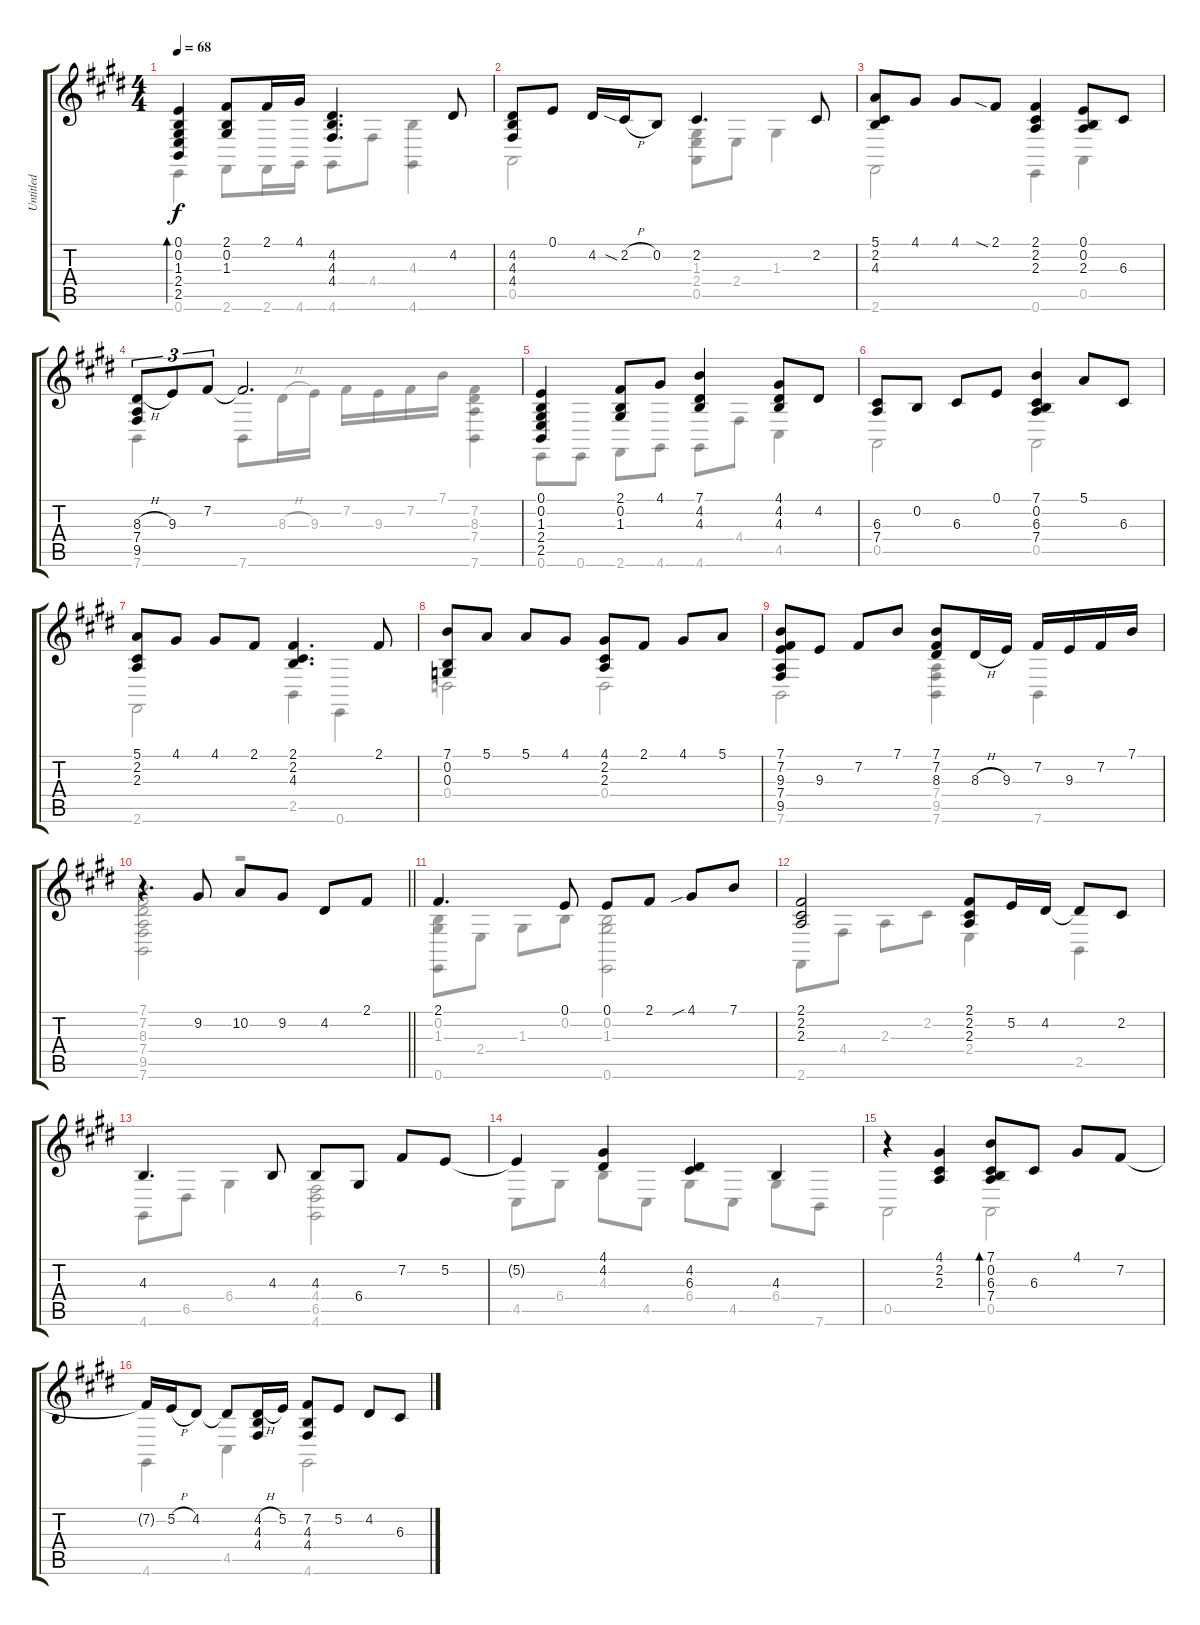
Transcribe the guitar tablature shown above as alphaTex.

\track ("Untitled" "Untitled") {instrument acousticgrandpiano}
\staff {score tabs}
\tuning (E4 B3 G3 D3 A2 E2) {hide}
\voice
\ts (4 4)
\tempo 68
\clef g2
\ks c#minor
(0.1 0.2 1.3 2.4 2.5).4{bd 30 dy f} (2.1 0.2 1.3).8 2.1.16 4.1.16 (4.2 4.3 4.4).4{d} 4.2.8 |
(4.2 4.3 4.4).8 0.1.8 4.2.16 2.2{sia h}.16 0.2.8 2.2.4{d} 2.2.8 |
(5.1 2.2 4.3).8 4.1.8 4.1.8 2.1{sia}.8 (2.1 2.2 2.3).4 (0.1 0.2 2.3).8 6.3.8 |
(8.3{h} 7.4 9.5).8{tu (3 2)} 9.3.8{tu (3 2)} 7.2.8{tu (3 2)} 7.2{t}.2{d} |
(0.1 0.2 1.3 2.4 2.5).4 (2.1 0.2 1.3).8 4.1.8 (7.1 4.2 4.3).4 (4.1 4.2 4.3).8 4.2.8 |
(6.3 7.4).8 0.2.8 6.3.8 0.1.8 (7.1 0.2 6.3 7.4).4 5.1.8 6.3.8 |
(5.1 2.2 2.3).8 4.1.8 4.1.8 2.1.8 (2.1 2.2 4.3).4{d} 2.1.8 |
(7.1 0.2 0.3).8 5.1.8 5.1.8 4.1.8 (4.1 2.2 2.3).8 2.1.8 4.1.8 5.1.8 |
(7.1 7.2 9.3 7.4 9.5).8 9.3.8 7.2.8 7.1.8 (7.1 7.2 8.3).8 8.3{h}.16 9.3.16 7.2.16 9.3.16 7.2.16 7.1.16 |
\barLineRight lightlight
r.4{d} 9.2.8 10.2.8 9.2.8 4.2.8 2.1.8 |
2.1.4{d} 0.1.8 0.1.8 2.1.8 4.1{sib}.8 7.1.8 |
(2.1 2.2 2.3).2 (2.1 2.2 2.3).8 5.2.16 4.2.16 4.2{t}.8 2.2.8 |
4.3.4{d} 4.3.8 4.3.8 6.4.8 7.2.8 5.2.8 |
5.2{t}.4 (4.1 4.2).4 (4.2 6.3).4 4.3.4 |
r.4 (4.1 2.2 2.3).4 (7.1 0.2 6.3 7.4).8{bd 30} 6.3.8 4.1.8 7.2.8 |
7.2{t}.16 5.2{h}.16 4.2.8 4.2{t}.8 (4.2{h} 4.3 4.4).16 5.2.16 (7.2 4.3 4.4).8 5.2.8 4.2.8 6.3.8
\voice
\clef g2
\ottava regular
\simile none
\ks c#minor
0.6.4{dy f} 2.6.8 2.6.16 4.6.16 4.6.8 4.4.8 (4.3 4.6).4 |
0.5.2 (1.3 2.4 0.5).8 2.4.8 1.3.4 |
2.6.2 0.6.4 0.5.4 |
7.6.4 7.6.8 8.3{h}.16 9.3.16 7.2.16 9.3.16 7.2.16 7.1.16 (7.2 8.3 7.4 7.6).4 |
0.6.8 0.6.8 2.6.8 4.6.8 4.6.8 4.4.8 4.5.4 |
0.5.2 0.5.2 |
2.6.2 2.5.4 0.6.4 |
0.4.2 0.4.2 |
7.6.2 (7.4 9.5 7.6).4 7.6.4 |
\barLineRight lightlight
(7.1 7.2 8.3 7.4 9.5 7.6).2 r.2 |
(0.2 1.3 0.6).8 2.4.8 1.3.8 0.2.8 (0.2 1.3 0.6).2 |
2.6.8 4.4.8 2.3.8 2.2.8 2.4.4 2.5.4 |
4.6.8 6.5.8 6.4.4 (4.4 6.5 4.6).2 |
4.5.8 6.4.8 4.3.8 4.5.8 6.4.8 4.5.8 6.4.8 7.6.8 |
0.5.2 0.5.2 |
4.6.4 4.5.4 4.6.2
